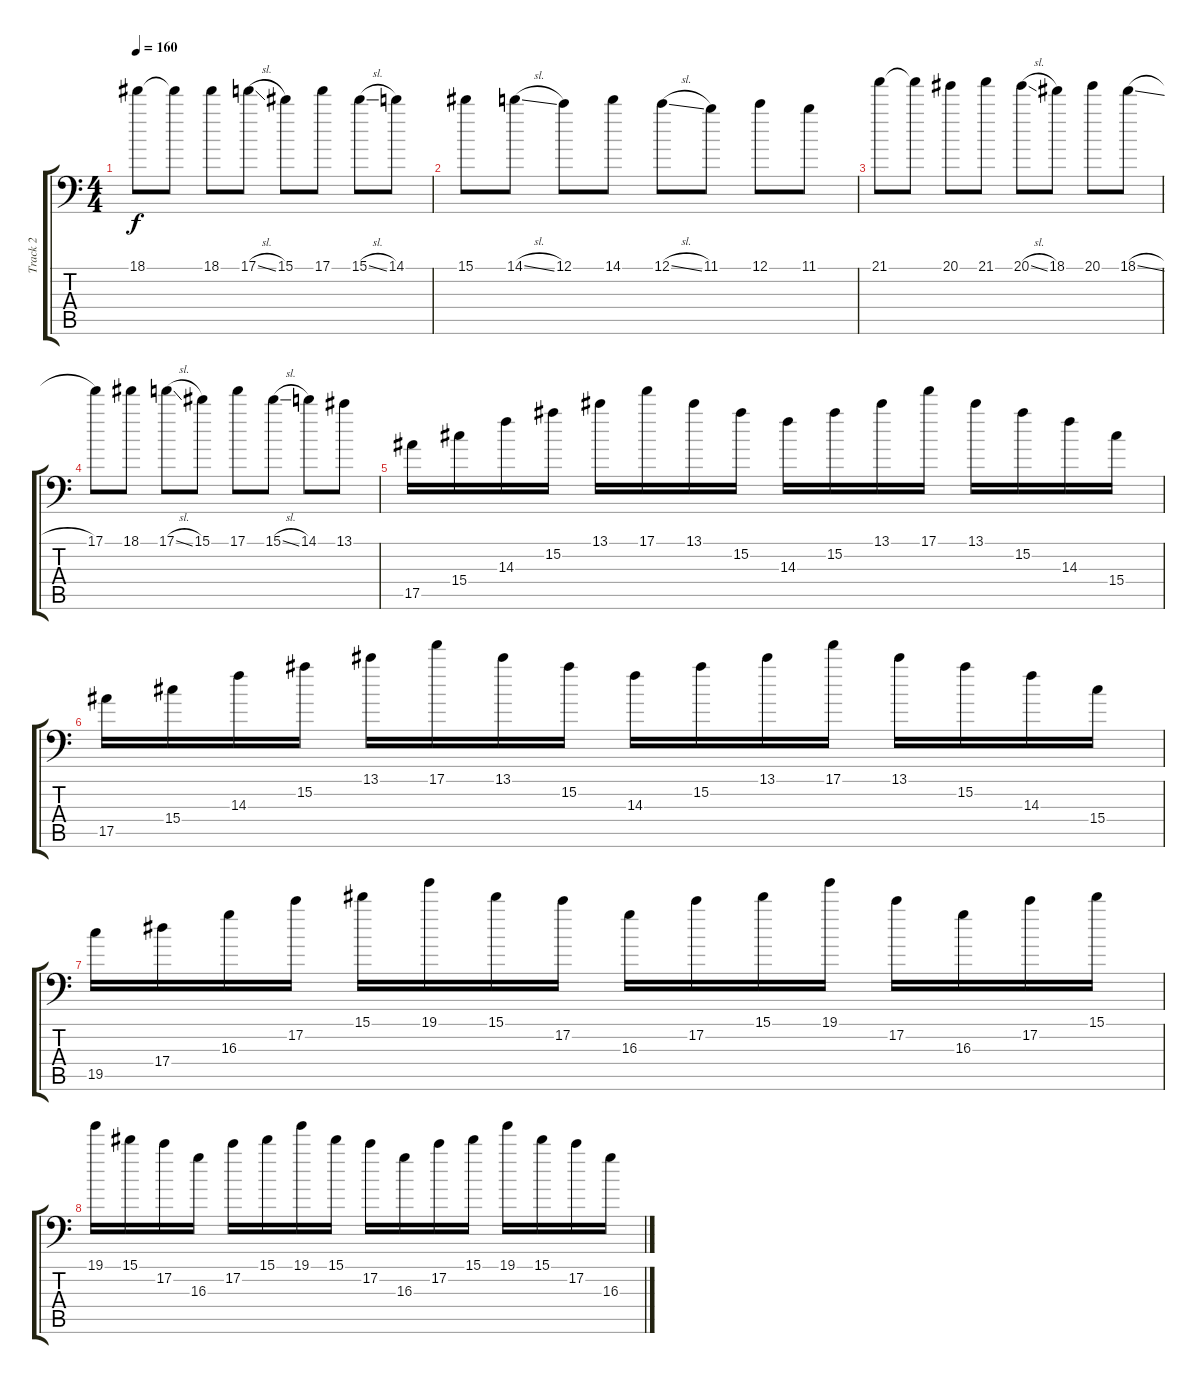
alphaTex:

\track ("Track 2" "Track 2") {instrument distortionguitar}
\staff {score tabs}
\tuning (C4 G3 Eb3 Bb2 F2 Bb1) {hide}
\ts (4 4)
\tempo 160
\clef f4
\ks c
18.1.8{dy f} 18.1{t}.8 18.1.8 17.1{sl}.8 15.1.8 17.1.8 15.1{sl}.8 14.1.8 |
15.1.8 14.1{sl}.8 12.1.8 14.1.8 12.1{sl}.8 11.1.8 12.1.8 11.1.8 |
21.1.8 21.1{t}.8 20.1.8 21.1.8 20.1{sl}.8 18.1.8 20.1.8 18.1{sl}.8 |
17.1.8 18.1.8 17.1{sl}.8 15.1.8 17.1.8 15.1{sl}.8 14.1.8 13.1.8 |
17.5.16 15.4.16 14.3.16 15.2.16 13.1.16 17.1.16 13.1.16 15.2.16 14.3.16 15.2.16 13.1.16 17.1.16 13.1.16 15.2.16 14.3.16 15.4.16 |
17.5.16 15.4.16 14.3.16 15.2.16 13.1.16 17.1.16 13.1.16 15.2.16 14.3.16 15.2.16 13.1.16 17.1.16 13.1.16 15.2.16 14.3.16 15.4.16 |
19.5.16 17.4.16 16.3.16 17.2.16 15.1.16 19.1.16 15.1.16 17.2.16 16.3.16 17.2.16 15.1.16 19.1.16 17.2.16 16.3.16 17.2.16 15.1.16 |
19.1.16 15.1.16 17.2.16 16.3.16 17.2.16 15.1.16 19.1.16 15.1.16 17.2.16 16.3.16 17.2.16 15.1.16 19.1.16 15.1.16 17.2.16 16.3.16
